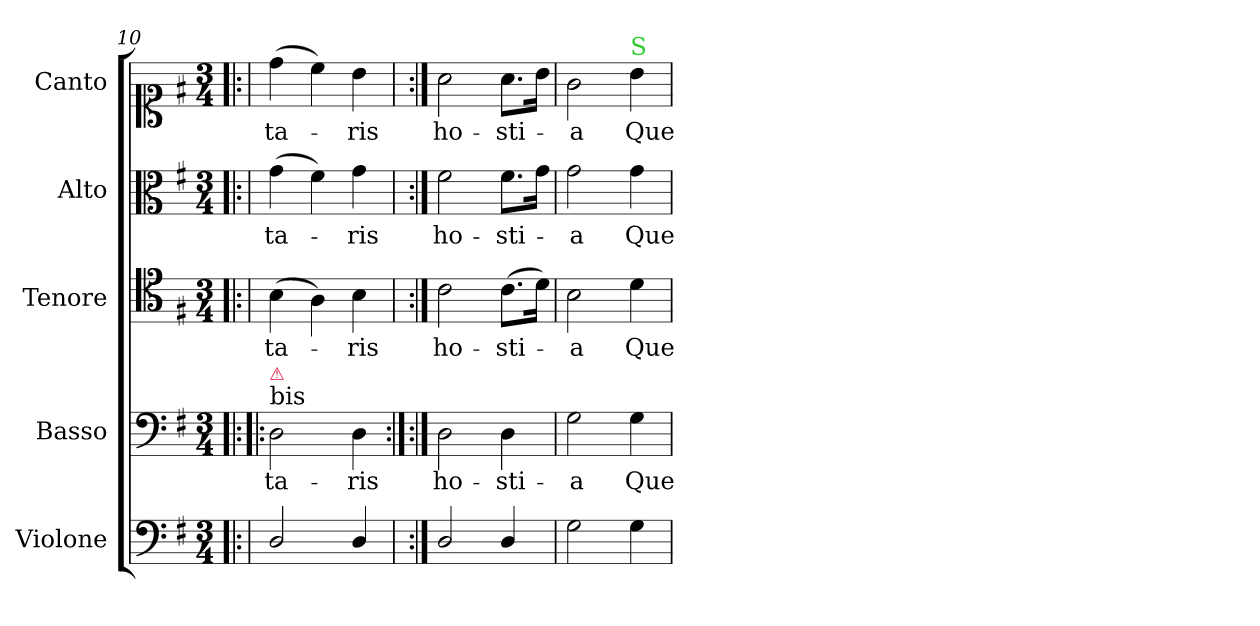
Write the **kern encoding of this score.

**kern	**kern	**text	**kern	**text	**kern	**text	**kern	**text
*part5	*part4	*part4	*part3	*part3	*part2	*part2	*part1	*part1
*staff5	*staff4	*staff4	*staff3	*staff3	*staff2	*staff2	*staff1	*staff1
*I"Violone	*I"Basso	*	*I"Tenore	*	*I"Alto	*	*I"Canto	*
*I'Vlne	*I'B	*	*I'T	*	*I'A	*	*I'C	*
*clefF4	*clefF4	*	*clefC4	*	*clefC3	*	*clefC1	*
*k[f#]	*k[f#]	*	*k[f#]	*	*k[f#]	*	*k[f#]	*
*G:	*G:	*	*G:	*	*G:	*	*G:	*
*M3/4	*M3/4	*	*M3/4	*	*M3/4	*	*M3/4	*
=10	=10!|:	=10	=10	=10	=10	=10	=10	=10
!	!LO:TX:a:t=bis	!	!	!	!	!	!	!
!	!LO:TX:a:color=crimson:t=⚠	!	!	!	!	!	!	!
2D/	2D\	-ta-	(>4B\	-ta-	(>4g\	-ta-	(>4dd\	-ta-
.	.	.	4A\)	.	4f#\)	.	4cc\)	.
4D/	4D\	-ris	4B\	-ris	4g\	-ris	4b\	-ris
=11	=11:|!	=11	=11	=11	=11	=11	=11	=11
2D/	2D\	ho-	2c\	ho-	2f#\	ho-	2a\	ho-
4D/	4D\	-sti-	(>8.c\L	-sti-	8.f#\L	-sti-	8.a\L	-sti-
.	.	.	16d\Jk)	.	16g\Jk	.	16b\Jk	.
=12	=12	=12	=12	=12	=12	=12	=12	=12
2G\	2G\	-a	2B\	-a	2g\	-a	2g\	-a
!	!	!	!	!	!	!	!LO:TX:a:color=limegreen:t=S	!
4G\	4G\	Que	4d\	Que	4g\	Que	4b\	Que
=	=	=	=	=	=	=	=	=
*-	*-	*-	*-	*-	*-	*-	*-	*-
